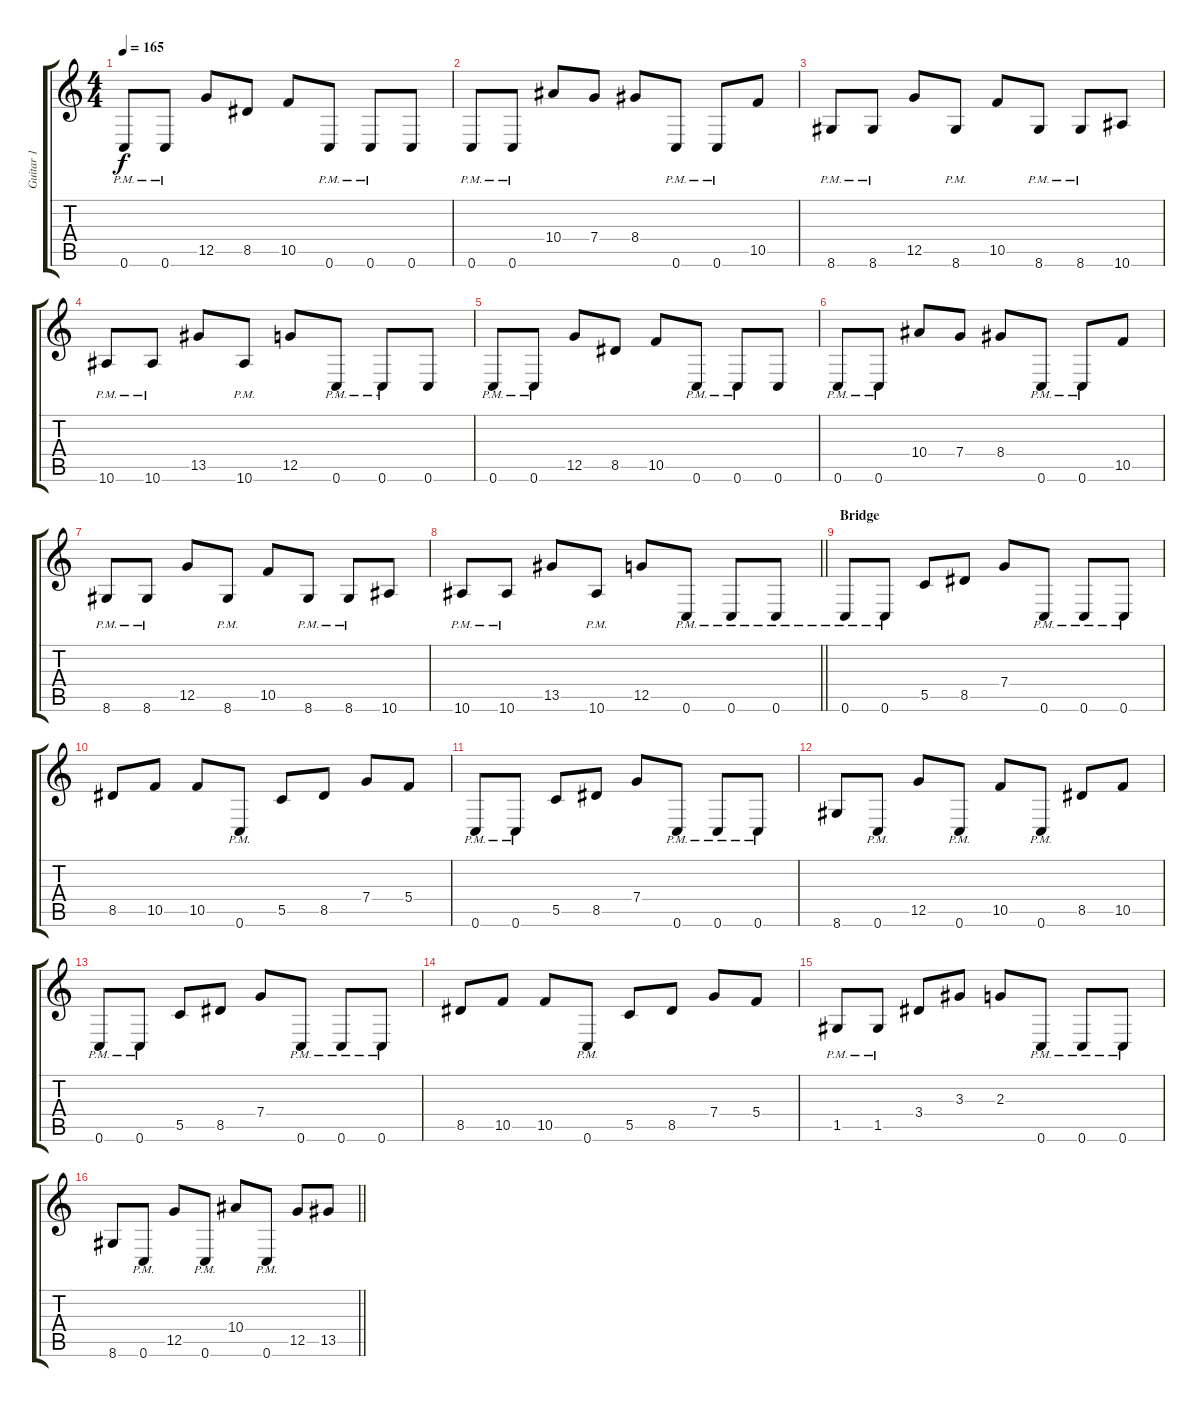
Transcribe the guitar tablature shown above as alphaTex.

\track ("Guitar 1" "Guitar 1") {instrument distortionguitar}
\staff {score tabs}
\tuning (D4 A3 F3 C3 G2 C2) {hide}
\ts (4 4)
\tempo 165
\clef g2
\ks c
0.6{pm}.8{dy f} 0.6{pm}.8 12.5.8 8.5.8 10.5.8 0.6{pm}.8 0.6{pm}.8 0.6.8 |
0.6{pm}.8 0.6{pm}.8 10.4.8 7.4.8 8.4.8 0.6{pm}.8 0.6{pm}.8 10.5.8 |
8.6{pm}.8 8.6{pm}.8 12.5.8 8.6{pm}.8 10.5.8 8.6{pm}.8 8.6{pm}.8 10.6.8 |
10.6{pm}.8 10.6{pm}.8 13.5.8 10.6{pm}.8 12.5.8 0.6{pm}.8 0.6{pm}.8 0.6.8 |
0.6{pm}.8 0.6{pm}.8 12.5.8 8.5.8 10.5.8 0.6{pm}.8 0.6{pm}.8 0.6.8 |
0.6{pm}.8 0.6{pm}.8 10.4.8 7.4.8 8.4.8 0.6{pm}.8 0.6{pm}.8 10.5.8 |
8.6{pm}.8 8.6{pm}.8 12.5.8 8.6{pm}.8 10.5.8 8.6{pm}.8 8.6{pm}.8 10.6.8 |
\barLineRight lightlight
10.6{pm}.8 10.6{pm}.8 13.5.8 10.6{pm}.8 12.5.8 0.6{pm}.8 0.6{pm}.8 0.6{pm}.8 |
\section ("" "Bridge")
0.6{pm}.8 0.6{pm}.8 5.5.8 8.5.8 7.4.8 0.6{pm}.8 0.6{pm}.8 0.6{pm}.8 |
8.5.8 10.5.8 10.5.8 0.6{pm}.8 5.5.8 8.5.8 7.4.8 5.4.8 |
0.6{pm}.8 0.6{pm}.8 5.5.8 8.5.8 7.4.8 0.6{pm}.8 0.6{pm}.8 0.6{pm}.8 |
8.6.8 0.6{pm}.8 12.5.8 0.6{pm}.8 10.5.8 0.6{pm}.8 8.5.8 10.5.8 |
0.6{pm}.8 0.6{pm}.8 5.5.8 8.5.8 7.4.8 0.6{pm}.8 0.6{pm}.8 0.6{pm}.8 |
8.5.8 10.5.8 10.5.8 0.6{pm}.8 5.5.8 8.5.8 7.4.8 5.4.8 |
1.5{pm}.8 1.5{pm}.8 3.4.8 3.3.8 2.3.8 0.6{pm}.8 0.6{pm}.8 0.6{pm}.8 |
\barLineRight lightlight
8.6.8 0.6{pm}.8 12.5.8 0.6{pm}.8 10.4.8 0.6{pm}.8 12.5.8 13.5.8
